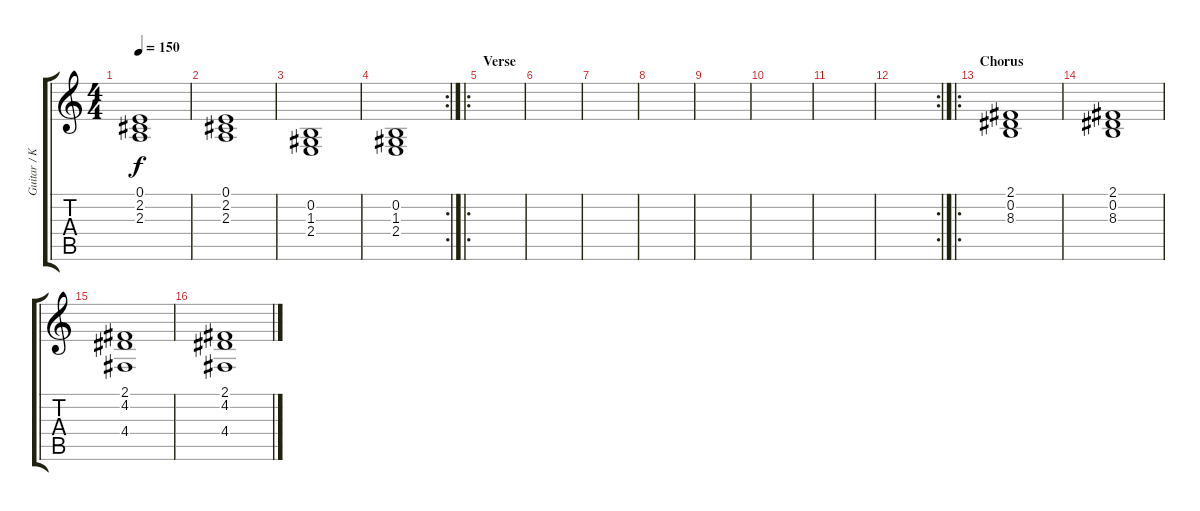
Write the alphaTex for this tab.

\track ("Guitar / Keyboard" "Guitar / K") {instrument tremolostrings}
\staff {score tabs}
\tuning (E4 B3 G3 D3 A2 E2) {hide}
\ts (4 4)
\tempo 150
\clef g2
\ks c
(0.1 2.2 2.3).1{dy f} |
(0.1 2.2 2.3).1 |
(0.2 1.3 2.4).1 |
\rc 2
(0.2 1.3 2.4).1 |
\ro
\section ("" "Verse")
|
|
|
|
|
|
|
\rc 2
|
\ro
\section ("" "Chorus")
(2.1 0.2 8.3).1 |
(2.1 0.2 8.3).1 |
(2.1 4.2 4.4).1 |
(2.1 4.2 4.4).1
